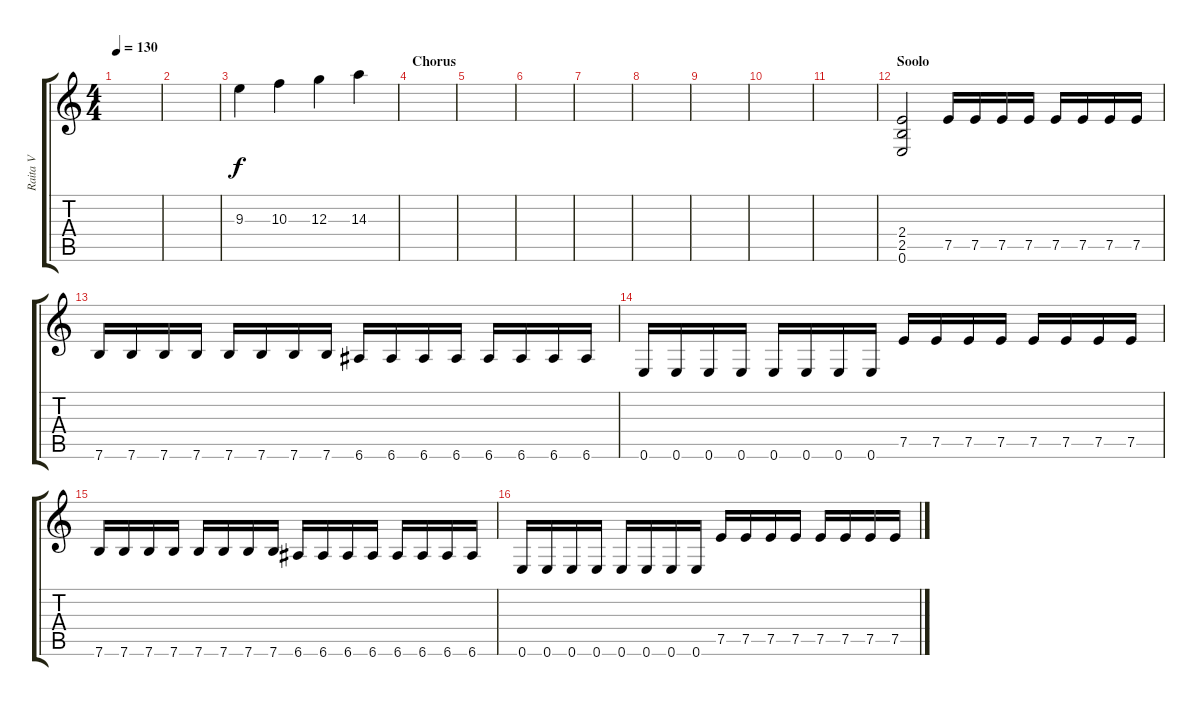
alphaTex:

\track ("Raita V" "Raita V") {instrument distortionguitar}
\staff {score tabs}
\tuning (E4 B3 G3 D3 A2 E2) {hide}
\ts (4 4)
\tempo 130
\clef g2
\ks c
|
|
9.3.4 10.3.4 12.3.4 14.3.4 |
\section ("" "Chorus")
|
|
|
|
|
|
|
|
\section ("" "Soolo")
(2.4 2.5 0.6).2 7.5.16 7.5.16 7.5.16 7.5.16 7.5.16 7.5.16 7.5.16 7.5.16 |
7.6.16 7.6.16 7.6.16 7.6.16 7.6.16 7.6.16 7.6.16 7.6.16 6.6.16 6.6.16 6.6.16 6.6.16 6.6.16 6.6.16 6.6.16 6.6.16 |
0.6.16 0.6.16 0.6.16 0.6.16 0.6.16 0.6.16 0.6.16 0.6.16 7.5.16 7.5.16 7.5.16 7.5.16 7.5.16 7.5.16 7.5.16 7.5.16 |
7.6.16 7.6.16 7.6.16 7.6.16 7.6.16 7.6.16 7.6.16 7.6.16 6.6.16 6.6.16 6.6.16 6.6.16 6.6.16 6.6.16 6.6.16 6.6.16 |
0.6.16 0.6.16 0.6.16 0.6.16 0.6.16 0.6.16 0.6.16 0.6.16 7.5.16 7.5.16 7.5.16 7.5.16 7.5.16 7.5.16 7.5.16 7.5.16
